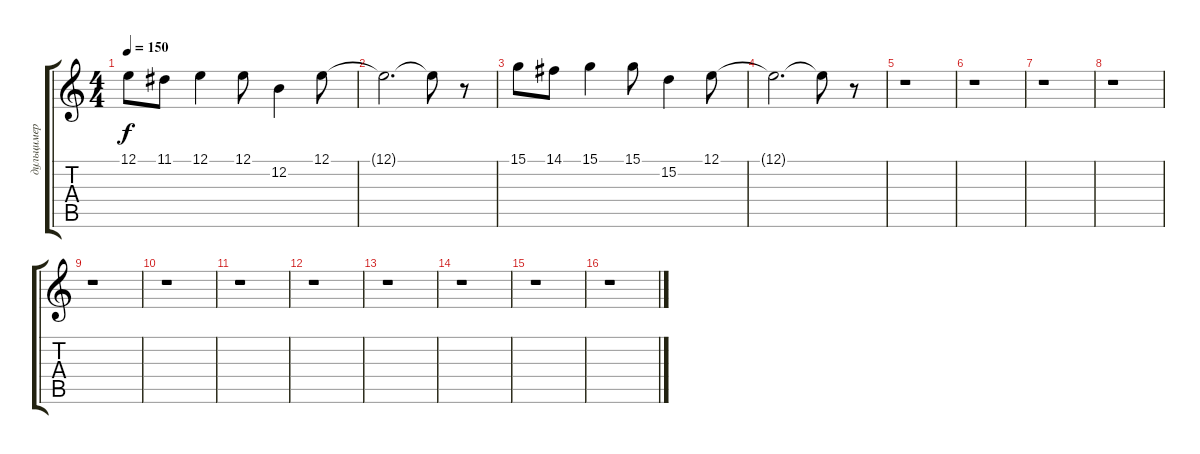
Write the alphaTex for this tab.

\track ("дульцимер 2" "дульцимер ") {instrument dulcimer}
\staff {score tabs}
\tuning (E4 B3 G3 D3 A2 E2) {hide}
\ts (4 4)
\tempo 150
\clef g2
\ks c
12.1.8{dy f} 11.1.8 12.1.4 12.1.8 12.2.4 12.1.8 |
12.1{t}.2{d} 12.1{t}.8 r.8 |
15.1.8 14.1.8 15.1.4 15.1.8 15.2.4 12.1.8 |
12.1{t}.2{d} 12.1{t}.8 r.8 |
r.1 |
r.1 |
r.1 |
r.1 |
r.1 |
r.1 |
r.1 |
r.1 |
r.1 |
r.1 |
r.1 |
r.1
